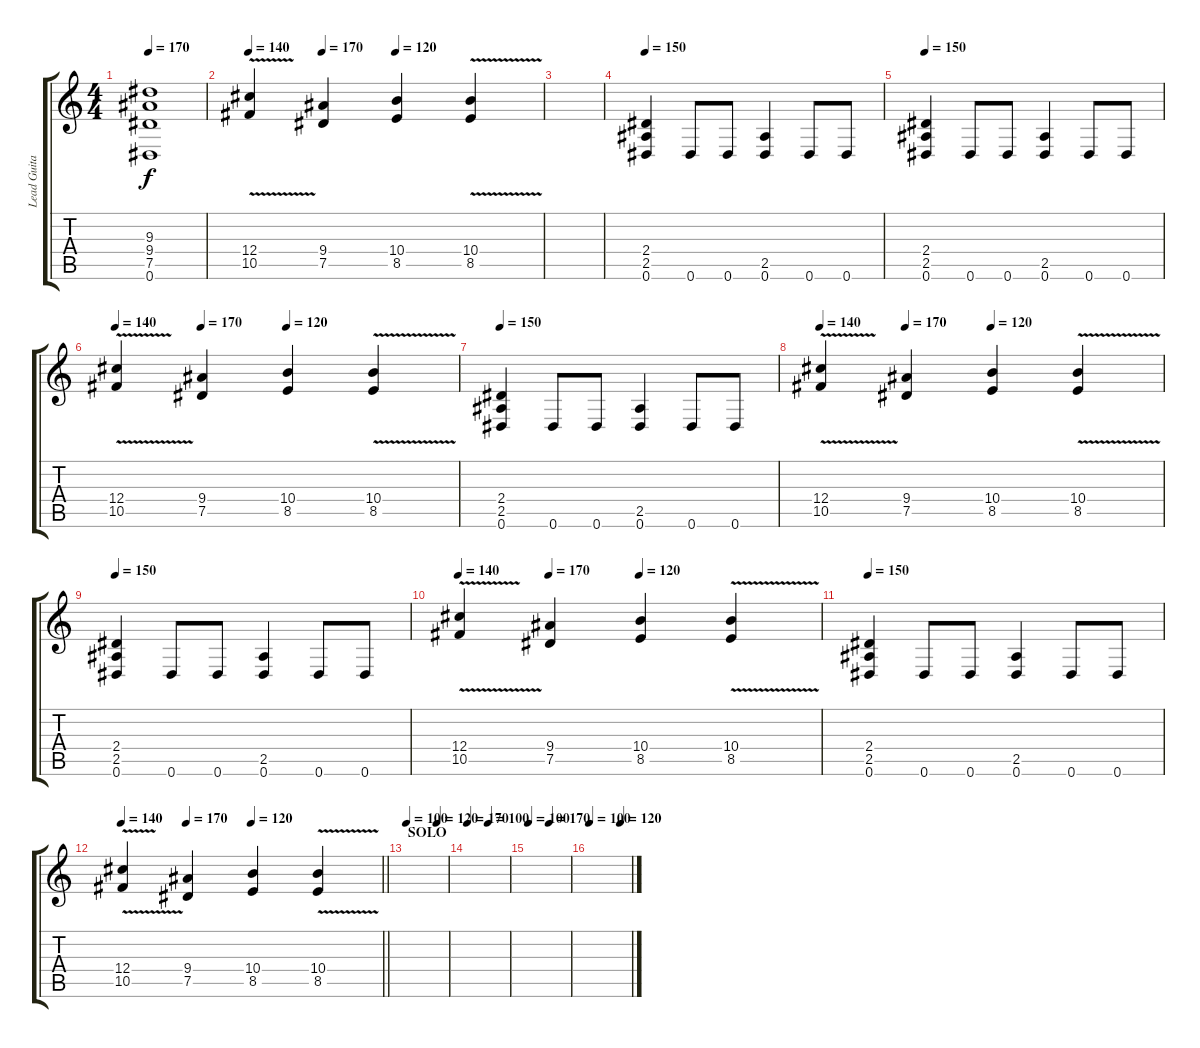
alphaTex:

\track ("Lead Guitar" "Lead Guita") {instrument acousticguitarsteel}
\staff {score tabs}
\tuning (Eb4 Bb3 Gb3 Db3 Ab2 Eb2) {hide}
\ts (4 4)
\tempo 170
\clef g2
\ks c
(9.3 9.4 7.5 0.6).1{dy f volume 16 instrument overdrivenguitar} |
\tempo 140
\tempo (170 0.25)
\tempo (120 0.5)
(12.4 10.5{v}).4{volume 16 instrument overdrivenguitar} (9.4 7.5).4 (10.4 8.5).4 (10.4 8.5{v}).4 |
|
\tempo 150
(2.4 2.5 0.6).4 0.6.8 0.6.8 (2.5 0.6).4 0.6.8 0.6.8 |
\tempo 150
(2.4 2.5 0.6).4 0.6.8 0.6.8 (2.5 0.6).4 0.6.8 0.6.8 |
\tempo 200
\tempo (170 0.25)
\tempo (120 0.5)
\tempo 140
(12.4 10.5{v}).4{volume 16 instrument overdrivenguitar} (9.4 7.5).4 (10.4 8.5).4 (10.4 8.5{v}).4 |
\tempo 150
(2.4 2.5 0.6).4 0.6.8 0.6.8 (2.5 0.6).4 0.6.8 0.6.8 |
\tempo 200
\tempo (170 0.25)
\tempo (120 0.5)
\tempo 140
(12.4 10.5{v}).4{volume 16 instrument overdrivenguitar} (9.4 7.5).4 (10.4 8.5).4 (10.4 8.5{v}).4 |
\tempo 150
(2.4 2.5 0.6).4 0.6.8 0.6.8 (2.5 0.6).4 0.6.8 0.6.8 |
\tempo 200
\tempo (170 0.25)
\tempo (120 0.5)
\tempo 140
(12.4 10.5{v}).4{volume 16 instrument overdrivenguitar} (9.4 7.5).4 (10.4 8.5).4 (10.4 8.5{v}).4 |
\tempo 150
(2.4 2.5 0.6).4 0.6.8 0.6.8 (2.5 0.6).4 0.6.8 0.6.8 |
\tempo 140
\tempo (170 0.25)
\tempo (120 0.5)
\barLineRight lightlight
(12.4 10.5{v}).4{volume 16 instrument overdrivenguitar} (9.4 7.5).4 (10.4 8.5).4 (10.4 8.5{v}).4 |
\section ("" "SOLO")
\tempo 100
\tempo (120 0.75)
|
\tempo 170
\tempo (100 0.5)
|
\tempo 100
\tempo (170 0.5)
|
\tempo 100
\tempo (120 0.75)
